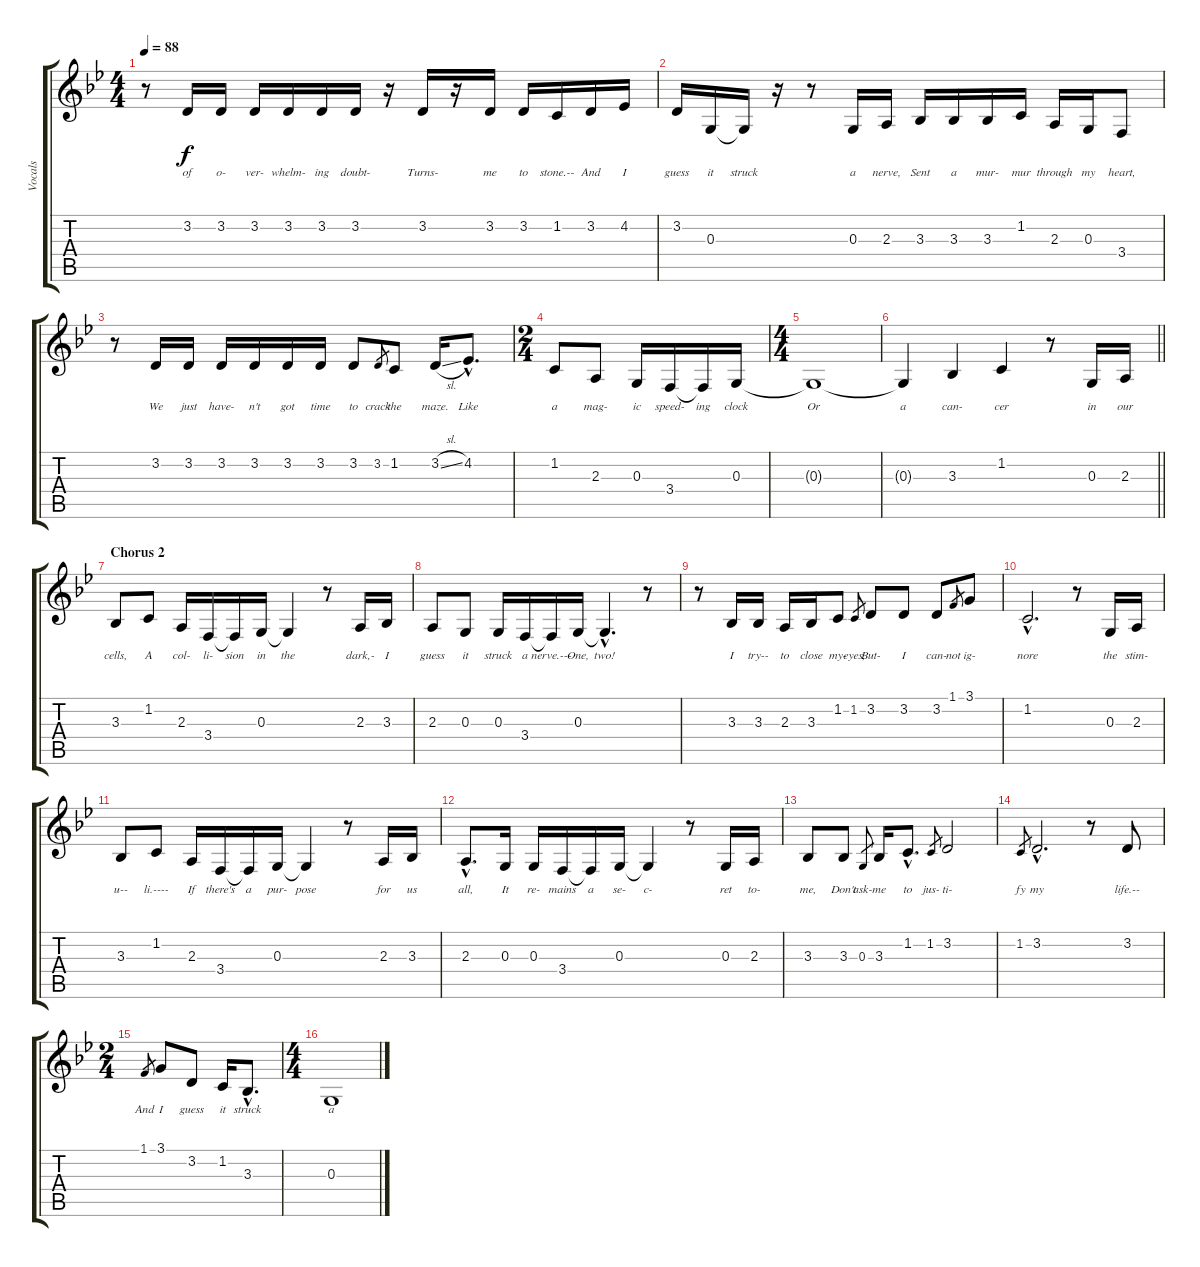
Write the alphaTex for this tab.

\track ("Vocals" "Vocals") {instrument bassoon}
\staff {score tabs}
\tuning (E4 B3 G3 D3 A2 E2) {hide}
\ts (4 4)
\tempo 88
\clef g2
\ks gminor
r.8{dy f} 3.2.16{lyrics (0 "of") lyrics (1 "") lyrics (2 "") lyrics (3 "") lyrics (4 "")} 3.2.16{lyrics (0 "o-") lyrics (1 "") lyrics (2 "") lyrics (3 "") lyrics (4 "")} 3.2.16{lyrics (0 "ver-") lyrics (1 "") lyrics (2 "") lyrics (3 "") lyrics (4 "")} 3.2.16{lyrics (0 "whelm-") lyrics (1 "") lyrics (2 "") lyrics (3 "") lyrics (4 "")} 3.2.16{lyrics (0 "ing") lyrics (1 "") lyrics (2 "") lyrics (3 "") lyrics (4 "")} 3.2.16{lyrics (0 "doubt-") lyrics (1 "") lyrics (2 "") lyrics (3 "") lyrics (4 "")} r.16 3.2.16{lyrics (0 "Turns-") lyrics (1 "") lyrics (2 "") lyrics (3 "") lyrics (4 "")} r.16 3.2.16{lyrics (0 "me") lyrics (1 "") lyrics (2 "") lyrics (3 "") lyrics (4 "")} 3.2.16{lyrics (0 "to") lyrics (1 "") lyrics (2 "") lyrics (3 "") lyrics (4 "")} 1.2.16{lyrics (0 "stone.--") lyrics (1 "") lyrics (2 "") lyrics (3 "") lyrics (4 "")} 3.2.16{lyrics (0 "And") lyrics (1 "") lyrics (2 "") lyrics (3 "") lyrics (4 "")} 4.2.16{lyrics (0 "I") lyrics (1 "") lyrics (2 "") lyrics (3 "") lyrics (4 "")} |
3.2.16{lyrics (0 "guess") lyrics (1 "") lyrics (2 "") lyrics (3 "") lyrics (4 "")} 0.3.16{lyrics (0 "it") lyrics (1 "") lyrics (2 "") lyrics (3 "") lyrics (4 "")} 0.3{t}.16{lyrics (0 "struck") lyrics (1 "") lyrics (2 "") lyrics (3 "") lyrics (4 "")} r.16 r.8 0.3.16{lyrics (0 "a") lyrics (1 "") lyrics (2 "") lyrics (3 "") lyrics (4 "")} 2.3.16{lyrics (0 "nerve,") lyrics (1 "") lyrics (2 "") lyrics (3 "") lyrics (4 "")} 3.3.16{lyrics (0 "Sent") lyrics (1 "") lyrics (2 "") lyrics (3 "") lyrics (4 "")} 3.3.16{lyrics (0 "a") lyrics (1 "") lyrics (2 "") lyrics (3 "") lyrics (4 "")} 3.3.16{lyrics (0 "mur-") lyrics (1 "") lyrics (2 "") lyrics (3 "") lyrics (4 "")} 1.2.16{lyrics (0 "mur") lyrics (1 "") lyrics (2 "") lyrics (3 "") lyrics (4 "")} 2.3.16{lyrics (0 "through") lyrics (1 "") lyrics (2 "") lyrics (3 "") lyrics (4 "")} 0.3.16{lyrics (0 "my") lyrics (1 "") lyrics (2 "") lyrics (3 "") lyrics (4 "")} 3.4.8{lyrics (0 "heart,") lyrics (1 "") lyrics (2 "") lyrics (3 "") lyrics (4 "")} |
r.8 3.2.16{lyrics (0 "We") lyrics (1 "") lyrics (2 "") lyrics (3 "") lyrics (4 "")} 3.2.16{lyrics (0 "just") lyrics (1 "") lyrics (2 "") lyrics (3 "") lyrics (4 "")} 3.2.16{lyrics (0 "have-") lyrics (1 "") lyrics (2 "") lyrics (3 "") lyrics (4 "")} 3.2.16{lyrics (0 "n't") lyrics (1 "") lyrics (2 "") lyrics (3 "") lyrics (4 "")} 3.2.16{lyrics (0 "got") lyrics (1 "") lyrics (2 "") lyrics (3 "") lyrics (4 "")} 3.2.16{lyrics (0 "time") lyrics (1 "") lyrics (2 "") lyrics (3 "") lyrics (4 "")} 3.2.8{lyrics (0 "to") lyrics (1 "") lyrics (2 "") lyrics (3 "") lyrics (4 "")} 3.2.8{lyrics (0 "crack") lyrics (1 "") lyrics (2 "") lyrics (3 "") lyrics (4 "") gr} 1.2.8{lyrics (0 "the") lyrics (1 "") lyrics (2 "") lyrics (3 "") lyrics (4 "")} 3.2{sl}.16{lyrics (0 "maze.") lyrics (1 "") lyrics (2 "") lyrics (3 "") lyrics (4 "")} 4.2{hac}.8{d lyrics (0 "Like") lyrics (1 "") lyrics (2 "") lyrics (3 "") lyrics (4 "")} |
\ts (2 4)
1.2.8{lyrics (0 "a") lyrics (1 "") lyrics (2 "") lyrics (3 "") lyrics (4 "")} 2.3.8{lyrics (0 "mag-") lyrics (1 "") lyrics (2 "") lyrics (3 "") lyrics (4 "")} 0.3.16{lyrics (0 "ic") lyrics (1 "") lyrics (2 "") lyrics (3 "") lyrics (4 "")} 3.4.16{lyrics (0 "speed-") lyrics (1 "") lyrics (2 "") lyrics (3 "") lyrics (4 "")} 3.4{t}.16{lyrics (0 "ing") lyrics (1 "") lyrics (2 "") lyrics (3 "") lyrics (4 "")} 0.3.16{lyrics (0 "clock") lyrics (1 "") lyrics (2 "") lyrics (3 "") lyrics (4 "")} |
\ts (4 4)
0.3{t}.1{lyrics (0 "Or") lyrics (1 "") lyrics (2 "") lyrics (3 "") lyrics (4 "")} |
\barLineRight lightlight
0.3{t}.4{lyrics (0 "a") lyrics (1 "") lyrics (2 "") lyrics (3 "") lyrics (4 "")} 3.3.4{lyrics (0 "can-") lyrics (1 "") lyrics (2 "") lyrics (3 "") lyrics (4 "")} 1.2.4{lyrics (0 "cer") lyrics (1 "") lyrics (2 "") lyrics (3 "") lyrics (4 "")} r.8 0.3.16{lyrics (0 "in") lyrics (1 "") lyrics (2 "") lyrics (3 "") lyrics (4 "")} 2.3.16{lyrics (0 "our") lyrics (1 "") lyrics (2 "") lyrics (3 "") lyrics (4 "")} |
\section ("" "Chorus 2")
3.3.8{lyrics (0 "cells,") lyrics (1 "") lyrics (2 "") lyrics (3 "") lyrics (4 "")} 1.2.8{lyrics (0 "A") lyrics (1 "") lyrics (2 "") lyrics (3 "") lyrics (4 "")} 2.3.16{lyrics (0 "col-") lyrics (1 "") lyrics (2 "") lyrics (3 "") lyrics (4 "")} 3.4.16{lyrics (0 "li-") lyrics (1 "") lyrics (2 "") lyrics (3 "") lyrics (4 "")} 3.4{t}.16{lyrics (0 "sion") lyrics (1 "") lyrics (2 "") lyrics (3 "") lyrics (4 "")} 0.3.16{lyrics (0 "in") lyrics (1 "") lyrics (2 "") lyrics (3 "") lyrics (4 "")} 0.3{t}.4{lyrics (0 "the") lyrics (1 "") lyrics (2 "") lyrics (3 "") lyrics (4 "")} r.8 2.3.16{lyrics (0 "dark,-") lyrics (1 "") lyrics (2 "") lyrics (3 "") lyrics (4 "")} 3.3.16{lyrics (0 "I") lyrics (1 "") lyrics (2 "") lyrics (3 "") lyrics (4 "")} |
2.3.8{lyrics (0 "guess") lyrics (1 "") lyrics (2 "") lyrics (3 "") lyrics (4 "")} 0.3.8{lyrics (0 "it") lyrics (1 "") lyrics (2 "") lyrics (3 "") lyrics (4 "")} 0.3.16{lyrics (0 "struck") lyrics (1 "") lyrics (2 "") lyrics (3 "") lyrics (4 "")} 3.4.16{lyrics (0 "a") lyrics (1 "") lyrics (2 "") lyrics (3 "") lyrics (4 "")} 3.4{t}.16{lyrics (0 "nerve.---") lyrics (1 "") lyrics (2 "") lyrics (3 "") lyrics (4 "")} 0.3.16{lyrics (0 "One,") lyrics (1 "") lyrics (2 "") lyrics (3 "") lyrics (4 "")} 0.3{hac t}.4{d lyrics (0 "two!") lyrics (1 "") lyrics (2 "") lyrics (3 "") lyrics (4 "")} r.8 |
r.8 3.3.16{lyrics (0 "I") lyrics (1 "") lyrics (2 "") lyrics (3 "") lyrics (4 "")} 3.3.16{lyrics (0 "try--") lyrics (1 "") lyrics (2 "") lyrics (3 "") lyrics (4 "")} 2.3.16{lyrics (0 "to") lyrics (1 "") lyrics (2 "") lyrics (3 "") lyrics (4 "")} 3.3.16{lyrics (0 "close") lyrics (1 "") lyrics (2 "") lyrics (3 "") lyrics (4 "")} 1.2.8{lyrics (0 "my-") lyrics (1 "") lyrics (2 "") lyrics (3 "") lyrics (4 "")} 1.2.8{lyrics (0 "eyes,") lyrics (1 "") lyrics (2 "") lyrics (3 "") lyrics (4 "") gr} 3.2.8{lyrics (0 "But-") lyrics (1 "") lyrics (2 "") lyrics (3 "") lyrics (4 "")} 3.2.8{lyrics (0 "I") lyrics (1 "") lyrics (2 "") lyrics (3 "") lyrics (4 "")} 3.2.8{lyrics (0 "can-") lyrics (1 "") lyrics (2 "") lyrics (3 "") lyrics (4 "")} 1.1.8{lyrics (0 "not") lyrics (1 "") lyrics (2 "") lyrics (3 "") lyrics (4 "") gr} 3.1.8{lyrics (0 "ig-") lyrics (1 "") lyrics (2 "") lyrics (3 "") lyrics (4 "")} |
1.2{hac}.2{d lyrics (0 "nore") lyrics (1 "") lyrics (2 "") lyrics (3 "") lyrics (4 "")} r.8 0.3.16{lyrics (0 "the") lyrics (1 "") lyrics (2 "") lyrics (3 "") lyrics (4 "")} 2.3.16{lyrics (0 "stim-") lyrics (1 "") lyrics (2 "") lyrics (3 "") lyrics (4 "")} |
3.3.8{lyrics (0 "u--") lyrics (1 "") lyrics (2 "") lyrics (3 "") lyrics (4 "")} 1.2.8{lyrics (0 "li.----") lyrics (1 "") lyrics (2 "") lyrics (3 "") lyrics (4 "")} 2.3.16{lyrics (0 "If") lyrics (1 "") lyrics (2 "") lyrics (3 "") lyrics (4 "")} 3.4.16{lyrics (0 "there's") lyrics (1 "") lyrics (2 "") lyrics (3 "") lyrics (4 "")} 3.4{t}.16{lyrics (0 "a") lyrics (1 "") lyrics (2 "") lyrics (3 "") lyrics (4 "")} 0.3.16{lyrics (0 "pur-") lyrics (1 "") lyrics (2 "") lyrics (3 "") lyrics (4 "")} 0.3{t}.4{lyrics (0 "pose") lyrics (1 "") lyrics (2 "") lyrics (3 "") lyrics (4 "")} r.8 2.3.16{lyrics (0 "for") lyrics (1 "") lyrics (2 "") lyrics (3 "") lyrics (4 "")} 3.3.16{lyrics (0 "us") lyrics (1 "") lyrics (2 "") lyrics (3 "") lyrics (4 "")} |
2.3{hac}.8{d lyrics (0 "all,") lyrics (1 "") lyrics (2 "") lyrics (3 "") lyrics (4 "")} 0.3.16{lyrics (0 "It") lyrics (1 "") lyrics (2 "") lyrics (3 "") lyrics (4 "")} 0.3.16{lyrics (0 "re-") lyrics (1 "") lyrics (2 "") lyrics (3 "") lyrics (4 "")} 3.4.16{lyrics (0 "mains") lyrics (1 "") lyrics (2 "") lyrics (3 "") lyrics (4 "")} 3.4{t}.16{lyrics (0 "a") lyrics (1 "") lyrics (2 "") lyrics (3 "") lyrics (4 "")} 0.3.16{lyrics (0 "se-") lyrics (1 "") lyrics (2 "") lyrics (3 "") lyrics (4 "")} 0.3{t}.4{lyrics (0 "c-") lyrics (1 "") lyrics (2 "") lyrics (3 "") lyrics (4 "")} r.8 0.3.16{lyrics (0 "ret") lyrics (1 "") lyrics (2 "") lyrics (3 "") lyrics (4 "")} 2.3.16{lyrics (0 "to-") lyrics (1 "") lyrics (2 "") lyrics (3 "") lyrics (4 "")} |
3.3.8{lyrics (0 "me,") lyrics (1 "") lyrics (2 "") lyrics (3 "") lyrics (4 "")} 3.3.8{lyrics (0 "Don't") lyrics (1 "") lyrics (2 "") lyrics (3 "") lyrics (4 "")} 0.3.8{lyrics (0 "ask-") lyrics (1 "") lyrics (2 "") lyrics (3 "") lyrics (4 "") gr} 3.3.16{lyrics (0 "me") lyrics (1 "") lyrics (2 "") lyrics (3 "") lyrics (4 "")} 1.2{hac}.8{d lyrics (0 "to") lyrics (1 "") lyrics (2 "") lyrics (3 "") lyrics (4 "")} 1.2.8{lyrics (0 "jus-") lyrics (1 "") lyrics (2 "") lyrics (3 "") lyrics (4 "") gr} 3.2.2{lyrics (0 "ti-") lyrics (1 "") lyrics (2 "") lyrics (3 "") lyrics (4 "")} |
1.2.8{lyrics (0 "fy") lyrics (1 "") lyrics (2 "") lyrics (3 "") lyrics (4 "") gr} 3.2{hac}.2{d lyrics (0 "my") lyrics (1 "") lyrics (2 "") lyrics (3 "") lyrics (4 "")} r.8 3.2.8{lyrics (0 "life.--") lyrics (1 "") lyrics (2 "") lyrics (3 "") lyrics (4 "")} |
\ts (2 4)
1.1.8{lyrics (0 "And") lyrics (1 "") lyrics (2 "") lyrics (3 "") lyrics (4 "") gr} 3.1.8{lyrics (0 "I") lyrics (1 "") lyrics (2 "") lyrics (3 "") lyrics (4 "")} 3.2.8{lyrics (0 "guess") lyrics (1 "") lyrics (2 "") lyrics (3 "") lyrics (4 "")} 1.2.16{lyrics (0 "it") lyrics (1 "") lyrics (2 "") lyrics (3 "") lyrics (4 "")} 3.3{hac}.8{d lyrics (0 "struck") lyrics (1 "") lyrics (2 "") lyrics (3 "") lyrics (4 "")} |
\ts (4 4)
0.3.1{lyrics (0 "a") lyrics (1 "") lyrics (2 "") lyrics (3 "") lyrics (4 "")}
